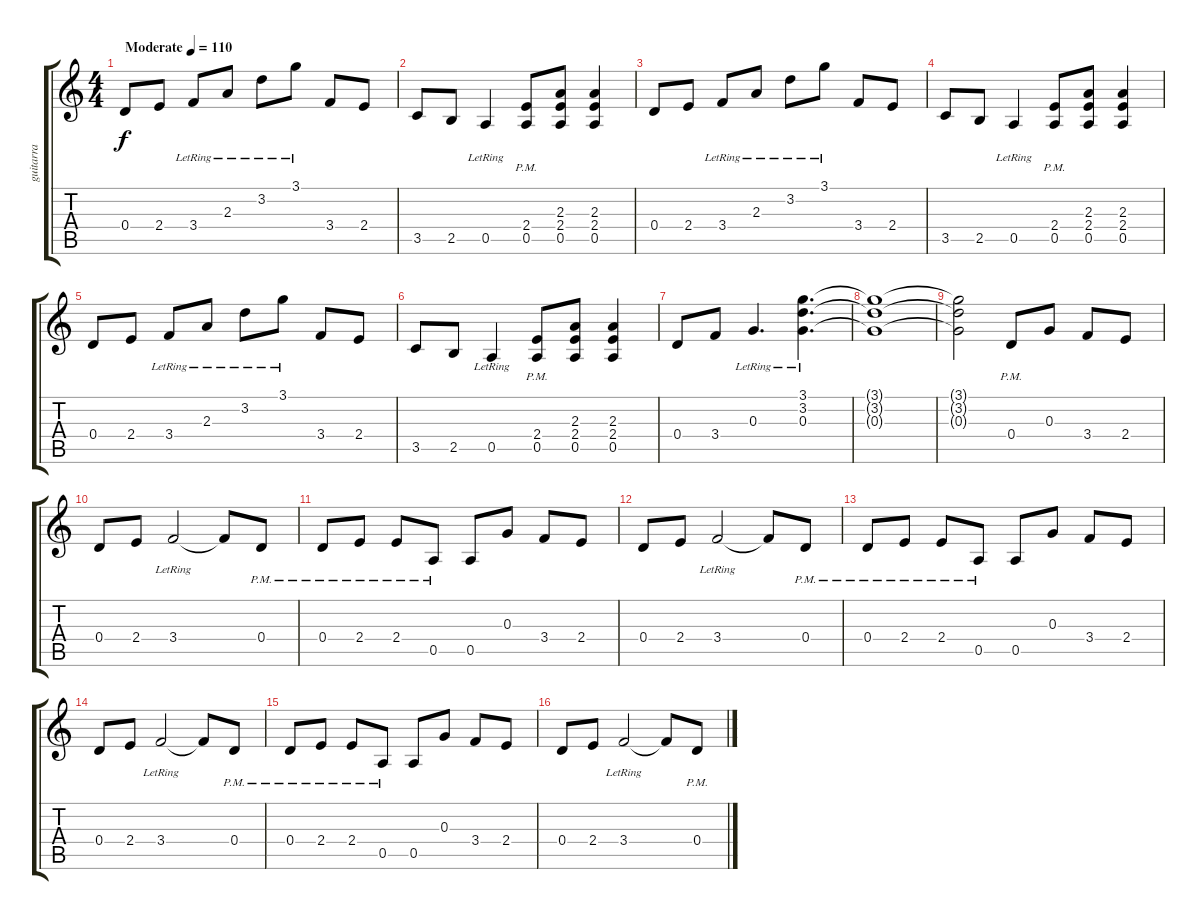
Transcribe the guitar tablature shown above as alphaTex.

\track ("guitarra" "guitarra") {instrument electricguitarclean}
\staff {score tabs}
\tuning (E4 B3 G3 D3 A2 E2) {hide}
\ts (4 4)
\tempo (110 "Moderate")
\clef g2
\ks c
0.4.8{dy f volume 16 instrument electricguitarclean} 2.4.8 3.4{lr}.8 2.3{lr}.8 3.2{lr}.8 3.1{lr}.8 3.4.8 2.4.8 |
3.5.8 2.5.8 0.5{lr}.4 (2.4{pm} 0.5{pm}).8 (2.3 2.4 0.5).8 (2.3 2.4 0.5).4 |
0.4.8 2.4.8 3.4{lr}.8 2.3{lr}.8 3.2{lr}.8 3.1{lr}.8 3.4.8 2.4.8 |
3.5.8 2.5.8 0.5{lr}.4 (2.4{pm} 0.5{pm}).8 (2.3 2.4 0.5).8 (2.3 2.4 0.5).4 |
0.4.8 2.4.8 3.4{lr}.8 2.3{lr}.8 3.2{lr}.8 3.1{lr}.8 3.4.8 2.4.8 |
3.5.8 2.5.8 0.5{lr}.4 (2.4{pm} 0.5{pm}).8 (2.3 2.4 0.5).8 (2.3 2.4 0.5).4 |
0.4.8 3.4.8 0.3{lr}.4{d} (3.1{lr} 3.2 0.3).4{d} |
(3.1{t} 3.2{t} 0.3{t}).1 |
(3.1{t} 3.2{t} 0.3{t}).2 0.4{pm}.8 0.3.8 3.4.8 2.4.8 |
0.4.8 2.4.8 3.4{lr}.2 3.4{t}.8 0.4{pm}.8 |
0.4{pm}.8 2.4{pm}.8 2.4{pm}.8 0.5{pm}.8 0.5.8 0.3.8 3.4.8 2.4.8 |
0.4.8 2.4.8 3.4{lr}.2 3.4{t}.8 0.4{pm}.8 |
0.4{pm}.8 2.4{pm}.8 2.4{pm}.8 0.5{pm}.8 0.5.8 0.3.8 3.4.8 2.4.8 |
0.4.8 2.4.8 3.4{lr}.2 3.4{t}.8 0.4{pm}.8 |
0.4{pm}.8 2.4{pm}.8 2.4{pm}.8 0.5{pm}.8 0.5.8 0.3.8 3.4.8 2.4.8 |
0.4.8 2.4.8 3.4{lr}.2 3.4{t}.8 0.4{pm}.8
